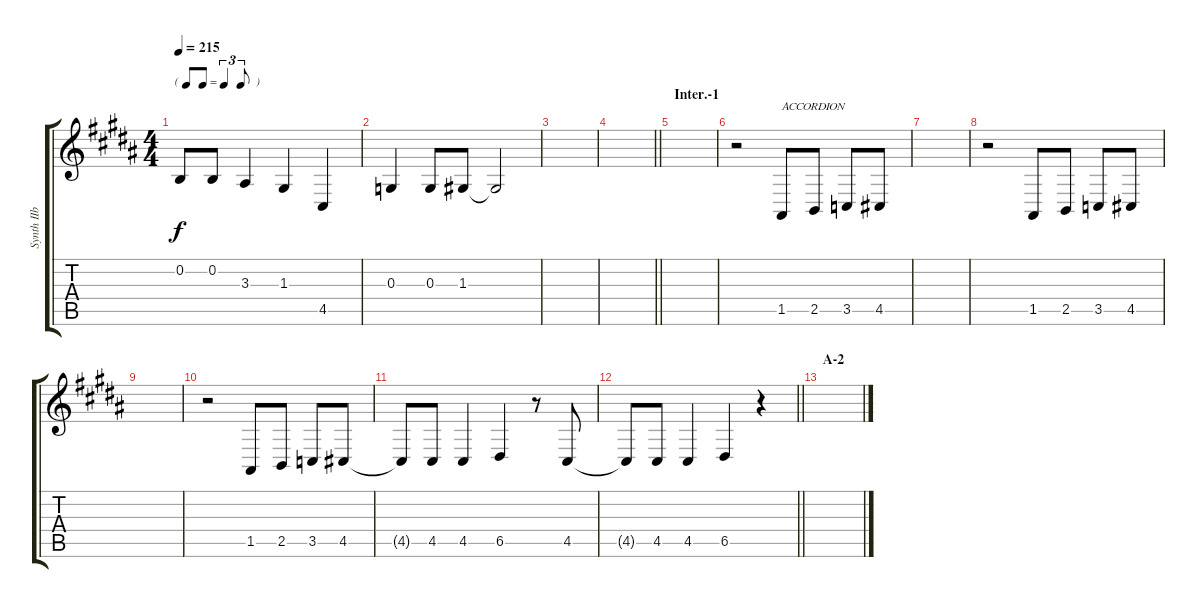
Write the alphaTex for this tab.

\track ("Synth IIb (Kotobuki Tsumugi)" "Synth IIb ") {instrument accordion}
\staff {score tabs}
\tuning (E4 B3 G3 D3 A2 E2) {hide}
\ts (4 4)
\tf triplet8th
\tempo 215
\clef g2
\ks b
0.2{t}.8{dy f} 0.2.8 3.3.4 1.3.4 4.5.4 |
0.3.4 0.3.8 1.3.8 1.3{t}.2 |
|
\barLineRight lightlight
|
\section ("" "Inter.-1")
|
r.2 1.5.8{txt "ACCORDION" instrument accordion} 2.5.8 3.5.8 4.5.8 |
|
r.2 1.5.8 2.5.8 3.5.8 4.5.8 |
|
r.2 1.5.8 2.5.8 3.5.8 4.5.8 |
4.5{t}.8 4.5.8 4.5.4 6.5.4 r.8 4.5.8 |
\barLineRight lightlight
4.5{t}.8 4.5.8 4.5.4 6.5.4 r.4 |
\section ("" "A-2")
